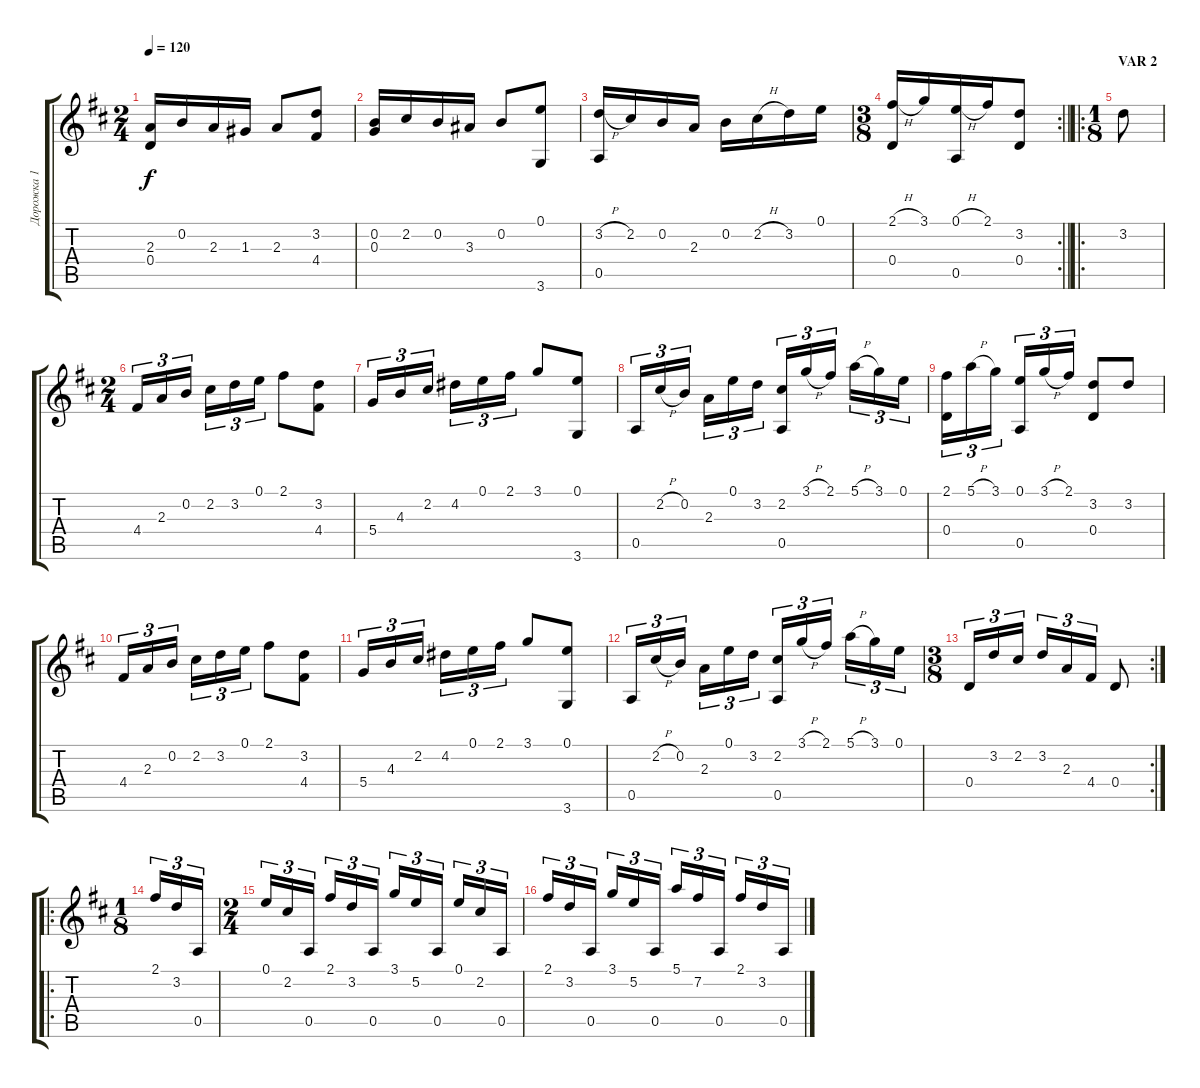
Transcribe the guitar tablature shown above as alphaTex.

\track ("Дорожка 1" "Дорожка 1") {instrument acousticguitarnylon}
\staff {score tabs}
\tuning (E4 B3 G3 D3 A2 E2) {hide}
\ts (2 4)
\tempo 120
\clef g2
\ks d
(2.3 0.4).16{dy f} 0.2.16 2.3.16 1.3.16 2.3.8 (3.2 4.4).8 |
(0.2 0.3).16 2.2.16 0.2.16 3.3.16 0.2.8 (0.1 3.6).8 |
(3.2{h} 0.5).16 2.2.16 0.2.16 2.3.16 0.2.16 2.2{h}.16 3.2.16 0.1.16 |
\rc 2
\ts (3 8)
\barLineRight lightlight
(2.1{h} 0.4).16 3.1.16 (0.1{h} 0.5).16 2.1.16 (3.2 0.4).8 |
\ro
\ts (1 8)
\section ("" "VAR 2")
3.2.8 |
\ts (2 4)
4.4.16{tu (3 2)} 2.3.16{tu (3 2)} 0.2.16{tu (3 2) beam splitsecondary} 2.2.16{tu (3 2)} 3.2.16{tu (3 2)} 0.1.16{tu (3 2)} 2.1.8 (3.2 4.4).8 |
5.4.16{tu (3 2)} 4.3.16{tu (3 2)} 2.2.16{tu (3 2) beam splitsecondary} 4.2.16{tu (3 2)} 0.1.16{tu (3 2)} 2.1.16{tu (3 2)} 3.1.8 (0.1 3.6).8 |
0.5.16{tu (3 2)} 2.2{h}.16{tu (3 2)} 0.2.16{tu (3 2) beam splitsecondary} 2.3.16{tu (3 2)} 0.1.16{tu (3 2)} 3.2.16{tu (3 2)} (2.2 0.5).16{tu (3 2)} 3.1{h}.16{tu (3 2)} 2.1.16{tu (3 2) beam splitsecondary} 5.1{h}.16{tu (3 2)} 3.1.16{tu (3 2)} 0.1.16{tu (3 2)} |
(2.1 0.4).16{tu (3 2)} 5.1{h}.16{tu (3 2)} 3.1.16{tu (3 2) beam splitsecondary} (0.1 0.5).16{tu (3 2)} 3.1{h}.16{tu (3 2)} 2.1.16{tu (3 2)} (3.2 0.4).8 3.2.8 |
4.4.16{tu (3 2)} 2.3.16{tu (3 2)} 0.2.16{tu (3 2) beam splitsecondary} 2.2.16{tu (3 2)} 3.2.16{tu (3 2)} 0.1.16{tu (3 2)} 2.1.8 (3.2 4.4).8 |
5.4.16{tu (3 2)} 4.3.16{tu (3 2)} 2.2.16{tu (3 2) beam splitsecondary} 4.2.16{tu (3 2)} 0.1.16{tu (3 2)} 2.1.16{tu (3 2)} 3.1.8 (0.1 3.6).8 |
0.5.16{tu (3 2)} 2.2{h}.16{tu (3 2)} 0.2.16{tu (3 2) beam splitsecondary} 2.3.16{tu (3 2)} 0.1.16{tu (3 2)} 3.2.16{tu (3 2)} (2.2 0.5).16{tu (3 2)} 3.1{h}.16{tu (3 2)} 2.1.16{tu (3 2) beam splitsecondary} 5.1{h}.16{tu (3 2)} 3.1.16{tu (3 2)} 0.1.16{tu (3 2)} |
\rc 2
\ts (3 8)
0.4.16{tu (3 2)} 3.2.16{tu (3 2)} 2.2.16{tu (3 2)} 3.2.16{tu (3 2)} 2.3.16{tu (3 2)} 4.4.16{tu (3 2)} 0.4.8 |
\ro
\ts (1 8)
2.1.16{tu (3 2)} 3.2.16{tu (3 2)} 0.5.16{tu (3 2)} |
\ts (2 4)
0.1.16{tu (3 2)} 2.2.16{tu (3 2)} 0.5.16{tu (3 2) beam splitsecondary} 2.1.16{tu (3 2)} 3.2.16{tu (3 2)} 0.5.16{tu (3 2)} 3.1.16{tu (3 2)} 5.2.16{tu (3 2)} 0.5.16{tu (3 2) beam splitsecondary} 0.1.16{tu (3 2)} 2.2.16{tu (3 2)} 0.5.16{tu (3 2)} |
2.1.16{tu (3 2)} 3.2.16{tu (3 2)} 0.5.16{tu (3 2) beam splitsecondary} 3.1.16{tu (3 2)} 5.2.16{tu (3 2)} 0.5.16{tu (3 2)} 5.1.16{tu (3 2)} 7.2.16{tu (3 2)} 0.5.16{tu (3 2) beam splitsecondary} 2.1.16{tu (3 2)} 3.2.16{tu (3 2)} 0.5.16{tu (3 2)}
